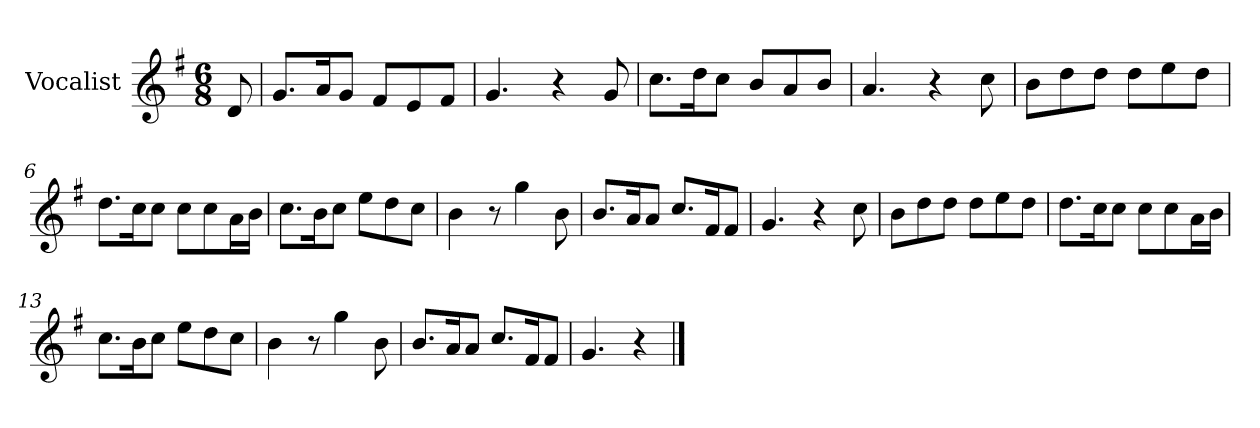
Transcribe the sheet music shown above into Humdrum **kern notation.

**kern
*part1
*staff1
*I"Vocalist
*k[f#]
*G:
*M6/8
=
8d
=1
8.gL
16aK
8gJ
8f#L
8e
8f#J
=2
4.g
4r
8g
=3
8.ccL
16ddK
8ccJ
8bL
8a
8bJ
=4
4.a
4r
8cc
=5
8bL
8dd
8ddJ
8ddL
8ee
8ddJ
=6
8.ddL
16ccK
8ccJ
8ccL
8cc
16aL
16bJJ
=7
8.ccL
16bK
8ccJ
8eeL
8dd
8ccJ
=8
4b
8r
4gg
8b
=9
8.bL
16aK
8aJ
8.ccL
16f#K
8f#J
=10
4.g
4r
8cc
=11
8bL
8dd
8ddJ
8ddL
8ee
8ddJ
=12
8.ddL
16ccK
8ccJ
8ccL
8cc
16aL
16bJJ
=13
8.ccL
16bK
8ccJ
8eeL
8dd
8ccJ
=14
4b
8r
4gg
8b
=15
8.bL
16aK
8aJ
8.ccL
16f#K
8f#J
=16
4.g
4r
==
*-
